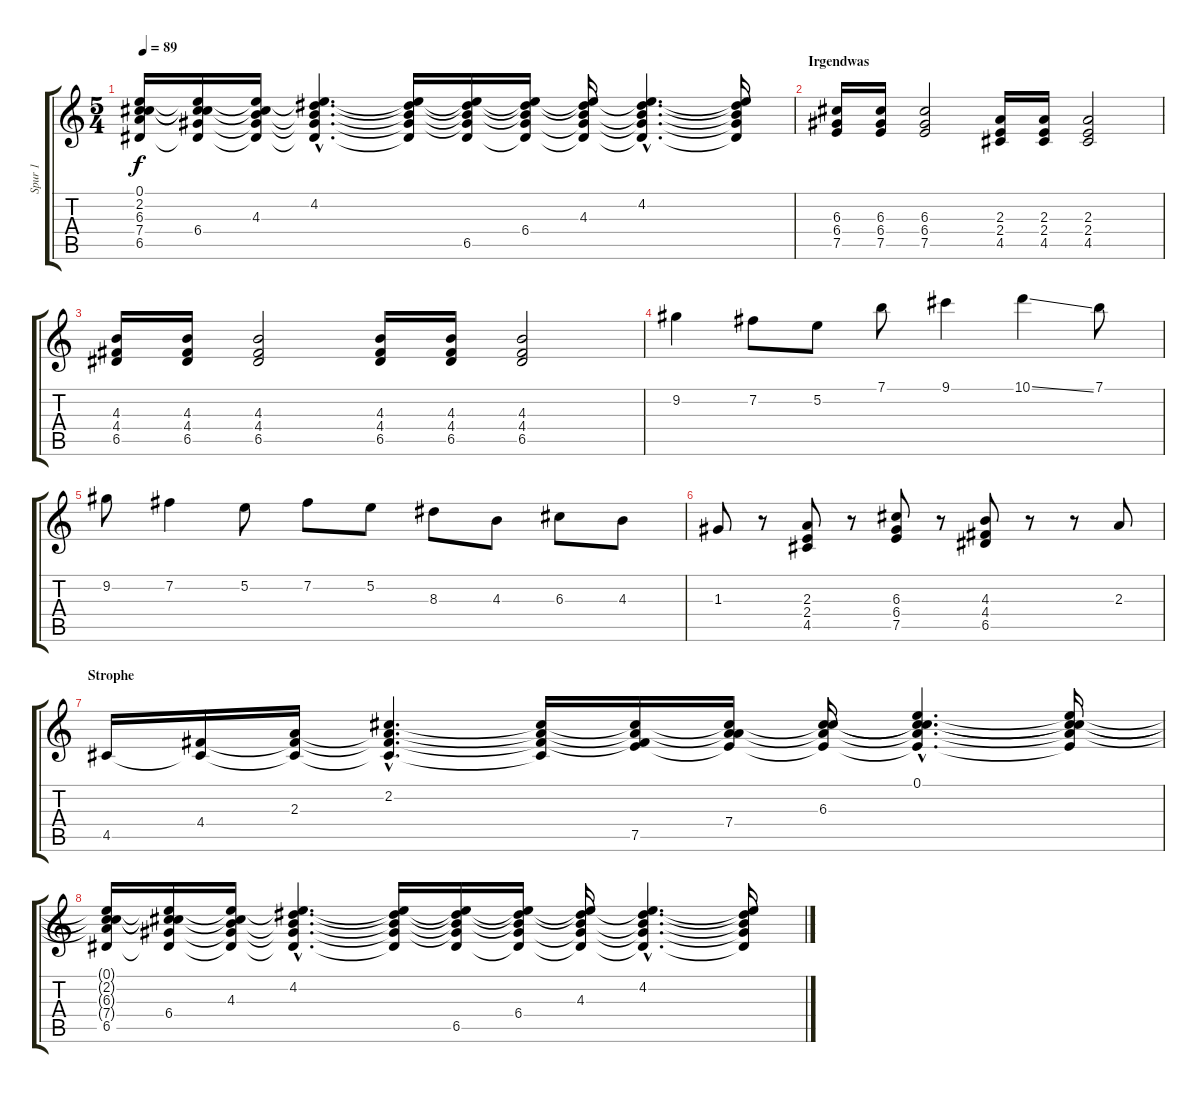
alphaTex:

\track ("Spur 1" "Spur 1") {instrument electricguitarjazz}
\staff {score tabs}
\tuning (E4 B3 G3 D3 A2 E2) {hide}
\ts (5 4)
\tempo 89
\clef g2
\ks c
(0.1{t} 2.2{t} 6.3{t} 7.4{t} 6.5).16{dy f} (0.1{t} 2.2{t} 6.3{t} 6.4 6.5{t}).16 (0.1{t} 2.2{t} 4.3 6.4{t} 6.5{t}).16 (0.1{hac t} 4.2{hac} 4.3{hac t} 6.4{hac t} 6.5{hac t}).4{d} (0.1{t} 4.2{t} 4.3{t} 6.4{t} 6.5{t}).16 (0.1{t} 4.2{t} 4.3{t} 6.4{t} 6.5).16 (0.1{t} 4.2{t} 4.3{t} 6.4 6.5{t}).16 (0.1{t} 4.2{t} 4.3 6.4{t} 6.5{t}).16 (0.1{hac t} 4.2{hac} 4.3{hac t} 6.4{hac t} 6.5{hac t}).4{d} (0.1{t} 4.2{t} 4.3{t} 6.4{t} 6.5{t}).16 |
\section ("" "Irgendwas")
(6.3 6.4 7.5).16 (6.3 6.4 7.5).16 (6.3 6.4 7.5).2 (2.3 2.4 4.5).16 (2.3 2.4 4.5).16 (2.3 2.4 4.5).2 |
(4.3 4.4 6.5).16 (4.3 4.4 6.5).16 (4.3 4.4 6.5).2 (4.3 4.4 6.5).16 (4.3 4.4 6.5).16 (4.3 4.4 6.5).2 |
9.2.4 7.2.8 5.2.8 7.1.8 9.1.4 10.1{ss}.4 7.1.8 |
9.2.8 7.2.4 5.2.8 7.2.8 5.2.8 8.3.8 4.3.8 6.3.8 4.3.8 |
1.3.8 r.8 (2.3 2.4 4.5).8 r.8 (6.3 6.4 7.5).8 r.8 (4.3 4.4 6.5).8 r.8 r.8 2.3.8 |
\section ("" "Strophe")
4.5.16 (4.4 4.5{t}).16 (2.3 4.4{t} 4.5{t}).16 (2.2{hac} 2.3{hac t} 4.4{hac t} 4.5{hac t}).4{d} (2.2{t} 2.3{t} 4.4{t} 4.5{t}).16 (2.2{t} 2.3{t} 4.4{t} 7.5).16 (2.2{t} 2.3{t} 7.4 7.5{t}).16 (2.2{t} 6.3 7.4{t} 7.5{t}).16 (0.1{hac} 2.2{hac t} 6.3{hac t} 7.4{hac t} 7.5{hac t}).4{d} (0.1{t} 2.2{t} 6.3{t} 7.4{t} 7.5{t}).16 |
(0.1{t} 2.2{t} 6.3{t} 7.4{t} 6.5).16 (0.1{t} 2.2{t} 6.3{t} 6.4 6.5{t}).16 (0.1{t} 2.2{t} 4.3 6.4{t} 6.5{t}).16 (0.1{hac t} 4.2{hac} 4.3{hac t} 6.4{hac t} 6.5{hac t}).4{d} (0.1{t} 4.2{t} 4.3{t} 6.4{t} 6.5{t}).16 (0.1{t} 4.2{t} 4.3{t} 6.4{t} 6.5).16 (0.1{t} 4.2{t} 4.3{t} 6.4 6.5{t}).16 (0.1{t} 4.2{t} 4.3 6.4{t} 6.5{t}).16 (0.1{hac t} 4.2{hac} 4.3{hac t} 6.4{hac t} 6.5{hac t}).4{d} (0.1{t} 4.2{t} 4.3{t} 6.4{t} 6.5{t}).16
